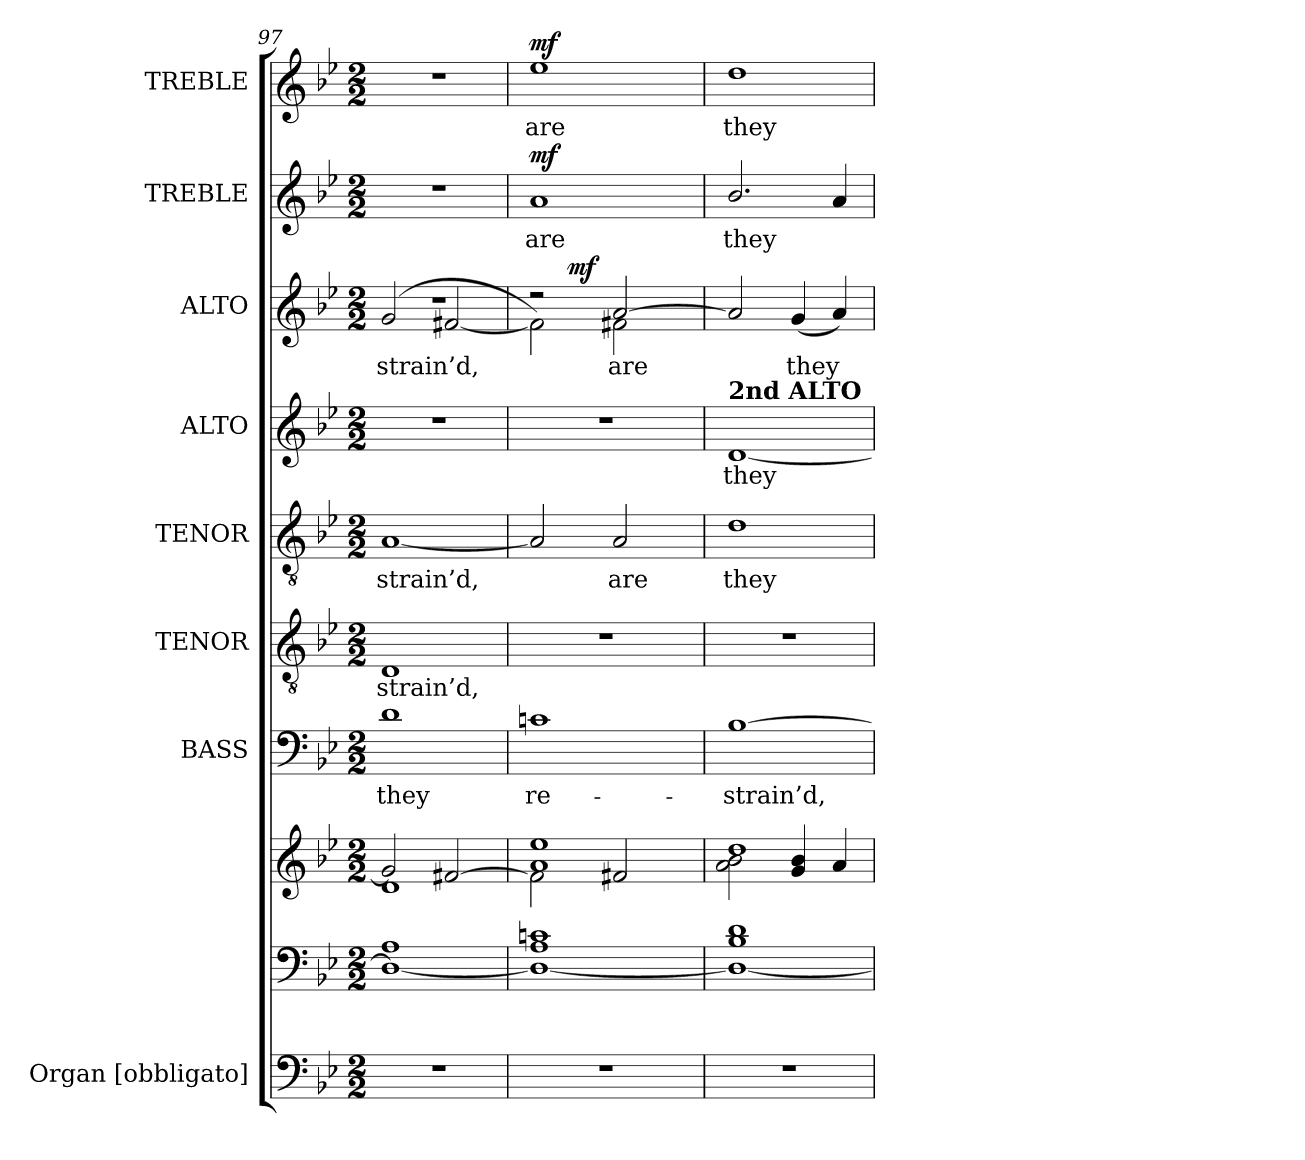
**kern	**kern	**kern	**kern	**text	**kern	**text	**kern	**text	**kern	**text	**kern	**text	**dynam	**kern	**text	**dynam	**kern	**text	**dynam
*part8	*part8	*part8	*part7	*part7	*part6	*part6	*part5	*part5	*part4	*part4	*part3	*part3	*part3	*part2	*part2	*part2	*part1	*part1	*part1
*staff10	*staff9	*staff8	*staff7	*staff7	*staff6	*staff6	*staff5	*staff5	*staff4	*staff4	*staff3	*staff3	*staff3	*staff2	*staff2	*staff2	*staff1	*staff1	*staff1
*I"Organ [obbligato]	*	*	*I"BASS	*	*I"TENOR	*	*I"TENOR	*	*I"ALTO	*	*I"ALTO	*	*	*I"TREBLE	*	*	*I"TREBLE	*	*
*clefF4	*clefF4	*clefG2	*clefF4	*	*clefGv2	*	*clefGv2	*	*clefG2	*	*clefG2	*	*	*clefG2	*	*	*clefG2	*	*
*	*	*	*	*	*ITrd7c12	*	*ITrd7c12	*	*	*	*	*	*	*	*	*	*	*	*
*k[b-e-]	*k[b-e-]	*k[b-e-]	*k[b-e-]	*	*k[b-e-]	*	*k[b-e-]	*	*k[b-e-]	*	*k[b-e-]	*	*	*k[b-e-]	*	*	*k[b-e-]	*	*
*B-:	*B-:	*B-:	*B-:	*	*B-:	*	*B-:	*	*B-:	*	*B-:	*	*	*B-:	*	*	*B-:	*	*
*M2/2	*M2/2	*M2/2	*M2/2	*	*M2/2	*	*M2/2	*	*M2/2	*	*M2/2	*	*	*M2/2	*	*	*M2/2	*	*
=97	=97	=97	=97	=97	=97	=97	=97	=97	=97	=97	=97	=97	=97	=97	=97	=97	=97	=97	=97
*	*^	*^	*	*	*	*	*	*	*	*	*	*	*	*	*	*	*	*	*
!	!	!	!	!	!	!LO:LY:b:color=#000000	!	!	!	!	!	!	!	!	!	!	!	!	!	!	!
!	!	!	!	!	!	!	!	!LO:LY:b:color=#000000	!	!	!	!	!	!	!	!	!	!	!	!	!
!	!	!	!	!	!	!	!	!	!	!LO:LY:b:color=#000000	!	!	!	!	!	!	!	!	!	!	!
*	*	*	*	*	*	*	*	*	*	*	*	*	*^	*	*	*	*	*	*	*	*
!	!	!	!	!	!	!	!	!	!	!	!	!	!	!	!LO:LY:b:color=#000000	!	!	!	!	!	!	!
1r	1Ai	1Di_	2gi/]	1di	1di	they	1DDi	-strain’d,	[1AAi	-strain’d,	1r	.	1r	(2gi/	-strain’d,	.	1r	.	.	1r	.	.
.	.	.	[2f#Xi/	.	.	.	.	.	.	.	.	.	.	[2f#Xi/	.	.	.	.	.	.	.	.
*	*	*	*	*	*	*	*	*	*	*	*	*	*v	*v	*	*	*	*	*	*	*	*
=98	=98	=98	=98	=98	=98	=98	=98	=98	=98	=98	=98	=98	=98	=98	=98	=98	=98	=98	=98	=98	=98
*	*	*	*	*	*	*	*	*	*	*	*	*	*^	*	*	*	*	*	*	*	*
!	!	!	!	!	!	!LO:LY:b:color=#000000	!	!	!	!	!	!	!	!	!	!	!	!	!	!	!	!
!	!	!	!	!	!	!	!	!	!	!	!	!	!	!	!	!	!	!LO:LY:b:color=#000000	!	!	!	!
!	!	!	!	!	!	!	!	!	!	!	!	!	!	!	!	!	!	!	!	!	!LO:LY:b:color=#000000	!
*	*	*	*	*	*	*	*	*	*	*	*	*	*	*^	*	*	*	*	*	*	*	*
1r	1Ai 1cni	1Di_	1ai 1ee-i	2f#i\]	1cni	re-	1r	.	2AAi/]	.	1r	.	2r	2f#i\])	8..ryy	.	.	1ai	are	mf	1ee-i	are	mf
.	.	.	.	.	.	.	.	.	.	.	.	.	.	.	2ryy	.	mf	.	.	.	.	.	.
!	!	!	!	!	!	!	!	!	!	!LO:LY:b:color=#000000	!	!	!	!	!	!	!	!	!	!	!	!	!
!	!	!	!	!	!	!	!	!	!	!	!	!	!	!	!	!LO:LY:b:color=#000000	!	!	!	!	!	!	!
.	.	.	.	2f#Xi/	.	.	.	.	2AAi/	are	.	.	[2ai/	2f#Xi\	.	are	.	.	.	.	.	.	.
.	.	.	.	.	.	.	.	.	.	.	.	.	.	.	4ryy	.	.	.	.	.	.	.	.
.	.	.	.	.	.	.	.	.	.	.	.	.	.	.	32ryy	.	.	.	.	.	.	.	.
*	*	*	*	*	*	*	*	*	*	*	*	*	*v	*v	*v	*	*	*	*	*	*	*	*
!!LO:LB:g=z
=99	=99	=99	=99	=99	=99	=99	=99	=99	=99	=99	=99	=99	=99	=99	=99	=99	=99	=99	=99	=99	=99
*	*	*	*	*	*	*	*	*	*	*	*	*	*^	*	*	*	*	*	*	*	*
*	*	*	*	*	*	*	*	*	*	*	*	*	*	*^	*	*	*	*	*	*	*	*
!	!	!	!	!	!	!LO:LY:b:color=#000000	!	!	!	!	!	!	!	!	!	!	!	!	!	!	!	!	!
*	*	*	*	*	*	*	*	*	*	*	*	*	*v	*v	*v	*	*	*	*	*	*	*	*
*	*	*	*	*	*	*	*	*	*	*	*	*	*^	*	*	*	*	*	*	*	*
*	*	*	*	*	*	*	*	*	*	*	*	*	*	*^	*	*	*	*	*	*	*	*
!	!	!	!	!	!	!	!	!	!	!LO:LY:b:color=#000000	!	!	!	!	!	!	!	!	!	!	!	!	!
*	*	*	*	*	*	*	*	*	*	*	*	*	*v	*v	*v	*	*	*	*	*	*	*	*
*	*	*	*	*	*	*	*	*	*	*	*	*	*^	*	*	*	*	*	*	*	*
*	*	*	*	*	*	*	*	*	*	*	*	*	*	*^	*	*	*	*	*	*	*	*
!	!	!	!	!	!	!	!	!	!	!	!	!LO:LY:b:color=#000000	!	!	!	!	!	!	!	!	!	!	!
*	*	*	*	*	*	*	*	*	*	*	*	*	*v	*v	*v	*	*	*	*	*	*	*	*
*	*	*	*	*	*	*	*	*	*	*	*	*	*^	*	*	*	*	*	*	*	*
*	*	*	*	*	*	*	*	*	*	*	*	*	*	*^	*	*	*	*	*	*	*	*
!	!	!	!	!	!	!	!	!	!	!	!	!	!	!	!	!	!	!	!LO:LY:b:color=#000000	!	!	!	!
*	*	*	*	*	*	*	*	*	*	*	*	*	*v	*v	*v	*	*	*	*	*	*	*	*
*	*	*	*	*	*	*	*	*	*	*	*	*	*^	*	*	*	*	*	*	*	*
*	*	*	*	*	*	*	*	*	*	*	*	*	*	*^	*	*	*	*	*	*	*	*
!	!	!	!	!	!	!	!	!	!	!	!	!	!LO:TX:a:B:t=1st ALTO	!	!	!	!	!	!	!	!	!	!
!	!	!	!	!	!	!	!	!	!	!	!LO:TX:a:B:t=2nd ALTO	!	!	!	!	!	!	!	!	!	!	!	!
!	!	!	!	!	!	!	!	!	!	!	!	!	!	!	!	!	!	!	!	!	!	!LO:LY:b:color=#000000	!
*	*	*	*	*	*	*	*	*	*	*	*	*	*v	*v	*v	*	*	*	*	*	*	*	*
1r	1B-i 1di	1Di_	1ddi	2ai\ 2b-i	[1B-i	-strain’d,	1r	.	1Di	they	[1di	they	2ai/]	.	.	2.b-i/	they	.	1ddi	they	.
!	!	!	!	!	!	!	!	!	!	!	!	!	!	!LO:LY:b:color=#000000	!	!	!	!	!	!	!
.	.	.	.	4gi/ 4b-i	.	.	.	.	.	.	.	.	(4gi/	they	.	.	.	.	.	.	.
.	.	.	.	4ai/	.	.	.	.	.	.	.	.	4ai/)	.	.	4ai/	.	.	.	.	.
*	*v	*v	*	*	*	*	*	*	*	*	*	*	*	*	*	*	*	*	*	*	*
*	*	*v	*v	*	*	*	*	*	*	*	*	*	*	*	*	*	*	*	*	*
=	=	=	=	=	=	=	=	=	=	=	=	=	=	=	=	=	=	=	=
*-	*-	*-	*-	*-	*-	*-	*-	*-	*-	*-	*-	*-	*-	*-	*-	*-	*-	*-	*-
